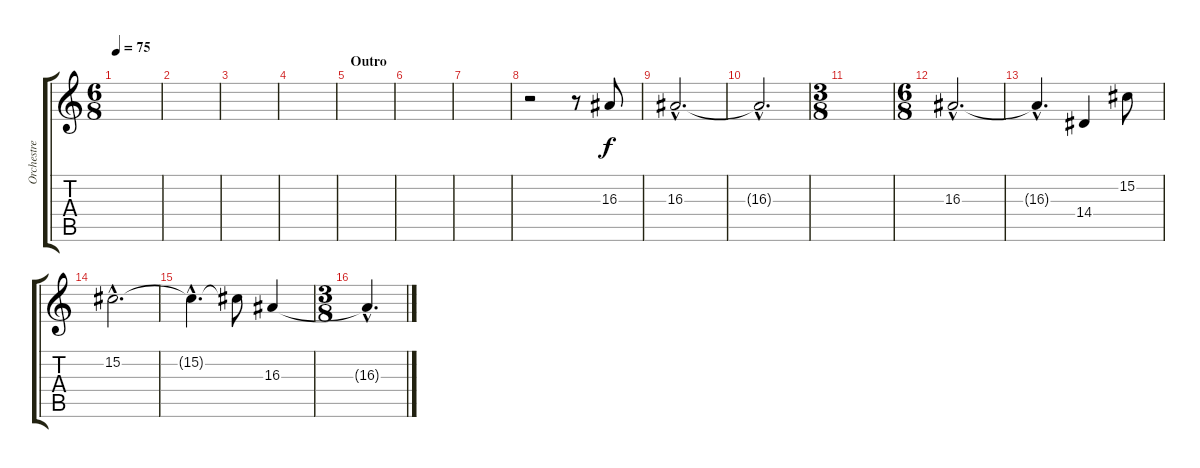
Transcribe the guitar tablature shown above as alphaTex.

\track ("Orchestre" "Orchestre") {instrument stringensemble1}
\staff {score tabs}
\tuning (Eb4 Bb3 Gb3 Db3 Ab2 Eb2) {hide}
\ts (6 8)
\tempo 75
\clef g2
\ks c
|
|
|
|
\section ("" "Outro")
|
|
|
r.2 r.8 16.3.8{volume 12} |
16.3{hac}.2{d} |
16.3{hac t}.2{d} |
\ts (3 8)
|
\ts (6 8)
16.3{hac}.2{d} |
16.3{hac t}.4{d} 14.4.4 15.2.8 |
15.2{hac}.2{d} |
15.2{hac t}.4{d} 15.2{t}.8 16.3.4 |
\ts (3 8)
16.3{hac t}.4{d}
